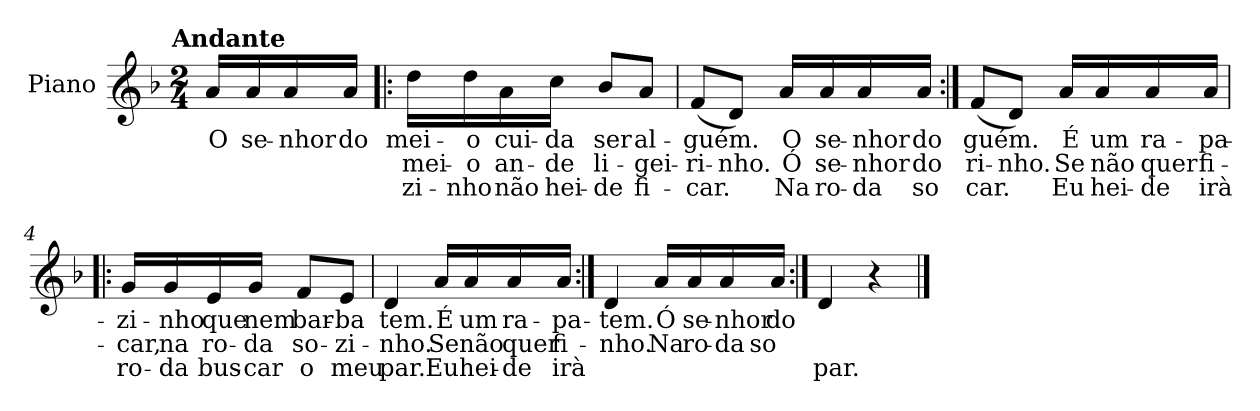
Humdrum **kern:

**kern	**text	**text	**text
*part1	*part1	*part1	*part1
*staff1	*staff1	*staff1	*staff1
*I"Piano	*	*	*
*I'Pno.	*	*	*
*clefG2	*	*	*
*k[b-]	*	*	*
!!LO:TX:omd:t=Andante
*M2/4	*	*	*
*MM80	*	*	*
=	=	=	=
16a/LL	O	.	.
16a/	se-	.	.
16a/	-nhor	.	.
16a/JJ	do	.	.
=1!|:	=1!|:	=1!|:	=1!|:
16dd\LL	mei-	mei-	zi-
16dd\	-o	-o	-nho
16a\	cui-	an-	não
16cc\JJ	-da	-de	hei-
8b-/L	ser	li-	-de
8a/J	al-	-gei-	fi-
=2	=2	=2	=2
(<8f/L	-guém.	-ri-	-car.
8d/J)	.	-nho.	.
16a/LL	O	Ó	Na
16a/	se-	se-	ro-
16a/	-nhor	-nhor	-da
16a/JJ	do	do	so
!!LO:LB:g=z
=3:|!	=3:|!	=3:|!	=3:|!
(<8f/L	-guém.	ri-	car.
8d/J)	.	-nho.	.
16a/LL	É	Se	Eu
16a/	um	não	hei-
16a/	ra-	quer	-de
16a/JJ	-pa-	fi-	irà
=4!|:	=4!|:	=4!|:	=4!|:
16g/LL	-zi-	-car,	ro-
16g/	-nho	na	-da
16e/	que	ro-	bus-
16g/JJ	nem	-da	-car
8f/L	bar-	so-	o
8e/J	-ba	-zi-	meu
=5	=5	=5	=5
4d/	tem.	-nho.	par.
16a/LL	É	Se	Eu
16a/	um	não	hei-
16a/	ra-	quer	-de
16a/JJ	-pa-	fi-	irà
!!LO:LB:g=z
=6:|!	=6:|!	=6:|!	=6:|!
4d/	tem.	-nho.	.
16a/LL	Ó	Na	.
16a/	se-	ro-	.
16a/	-nhor	-da	.
16a/JJ	do	so	.
=7:|!	=7:|!	=7:|!	=7:|!
4d/	.	.	par.
4r	.	.	.
==	==	==	==
*-	*-	*-	*-
